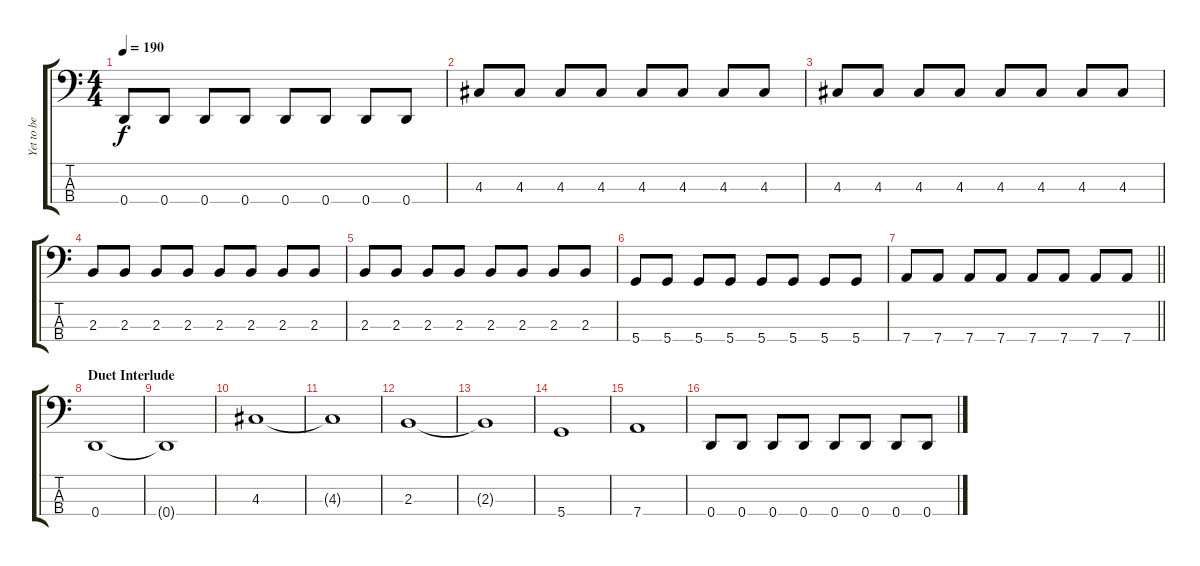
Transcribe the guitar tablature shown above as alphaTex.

\track ("Yet to be Bass Player" "Yet to be ") {instrument electricbassfinger}
\staff {score tabs}
\tuning (G2 D2 A1 D1) {hide}
\ts (4 4)
\tempo 190
\clef f4
\ks c
0.4.8{dy f} 0.4.8 0.4.8 0.4.8 0.4.8 0.4.8 0.4.8 0.4.8 |
4.3.8 4.3.8 4.3.8 4.3.8 4.3.8 4.3.8 4.3.8 4.3.8 |
4.3.8 4.3.8 4.3.8 4.3.8 4.3.8 4.3.8 4.3.8 4.3.8 |
2.3.8 2.3.8 2.3.8 2.3.8 2.3.8 2.3.8 2.3.8 2.3.8 |
2.3.8 2.3.8 2.3.8 2.3.8 2.3.8 2.3.8 2.3.8 2.3.8 |
5.4.8 5.4.8 5.4.8 5.4.8 5.4.8 5.4.8 5.4.8 5.4.8 |
\barLineRight lightlight
7.4.8 7.4.8 7.4.8 7.4.8 7.4.8 7.4.8 7.4.8 7.4.8 |
\section ("" "Duet Interlude")
0.4.1 |
0.4{t}.1 |
4.3.1 |
4.3{t}.1 |
2.3.1 |
2.3{t}.1 |
5.4.1 |
7.4.1 |
0.4.8 0.4.8 0.4.8 0.4.8 0.4.8 0.4.8 0.4.8 0.4.8
